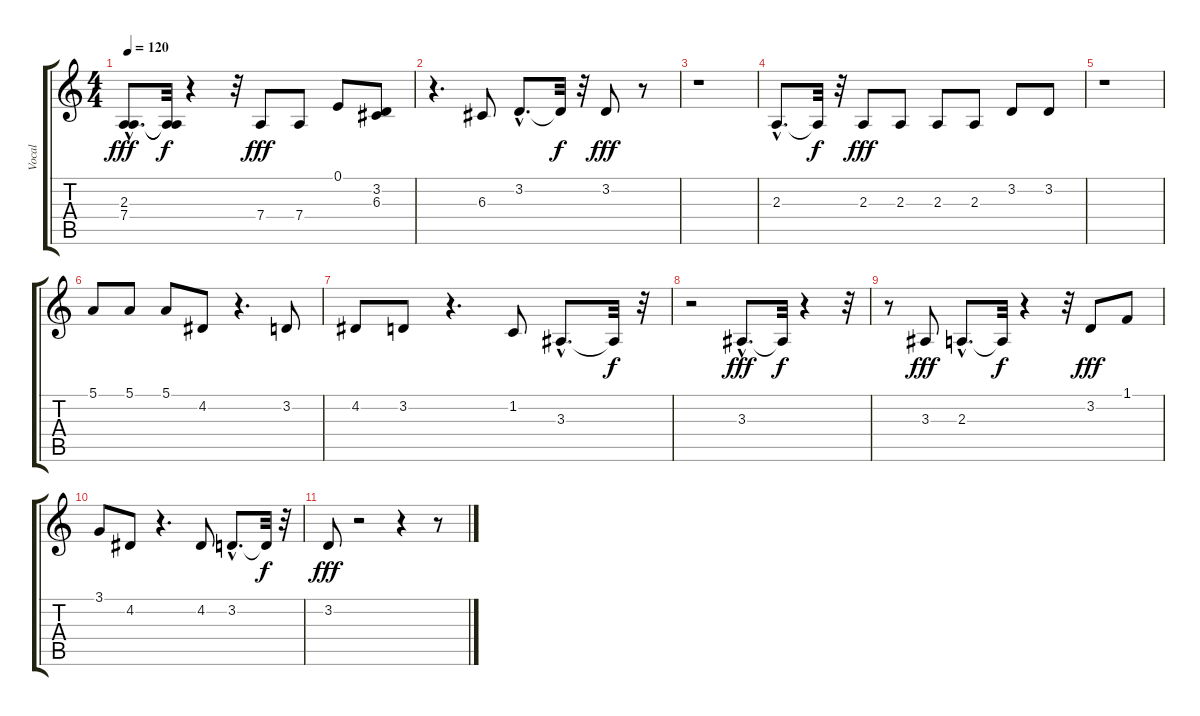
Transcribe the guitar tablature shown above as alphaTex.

\track ("Vocal" "Vocal") {instrument choiraahs}
\staff {score tabs}
\tuning (E4 B3 G3 D3 A2 E2) {hide}
\ts (4 4)
\tempo 120
\clef g2
\ks c
(2.3{hac} 7.4{hac}).8{d dy fff} (2.3{t} 7.4{t}).32{dy f} r.4 r.32 7.4.8{dy fff} 7.4.8 0.1.8 (3.2 6.3).8 |
r.4{d} 6.3.8 3.2{hac}.8{d} 3.2{t}.32{dy f} r.32 3.2.8{dy fff} r.8 |
r.1 |
2.3{hac}.8{d} 2.3{t}.32{dy f} r.32 2.3.8{dy fff} 2.3.8 2.3.8 2.3.8 3.2.8 3.2.8 |
r.1 |
5.1.8 5.1.8 5.1.8 4.2.8 r.4{d} 3.2.8 |
4.2.8 3.2.8 r.4{d} 1.2.8 3.3{hac}.8{d} 3.3{t}.32{dy f} r.32 |
r.2 3.3{hac}.8{d dy fff} 3.3{t}.32{dy f} r.4 r.32 |
r.8 3.3.8{dy fff} 2.3{hac}.8{d} 2.3{t}.32{dy f} r.4 r.32 3.2.8{dy fff} 1.1.8 |
3.1.8 4.2.8 r.4{d} 4.2.8 3.2{hac}.8{d} 3.2{t}.32{dy f} r.32 |
3.2.8{dy fff} r.2 r.4 r.8
